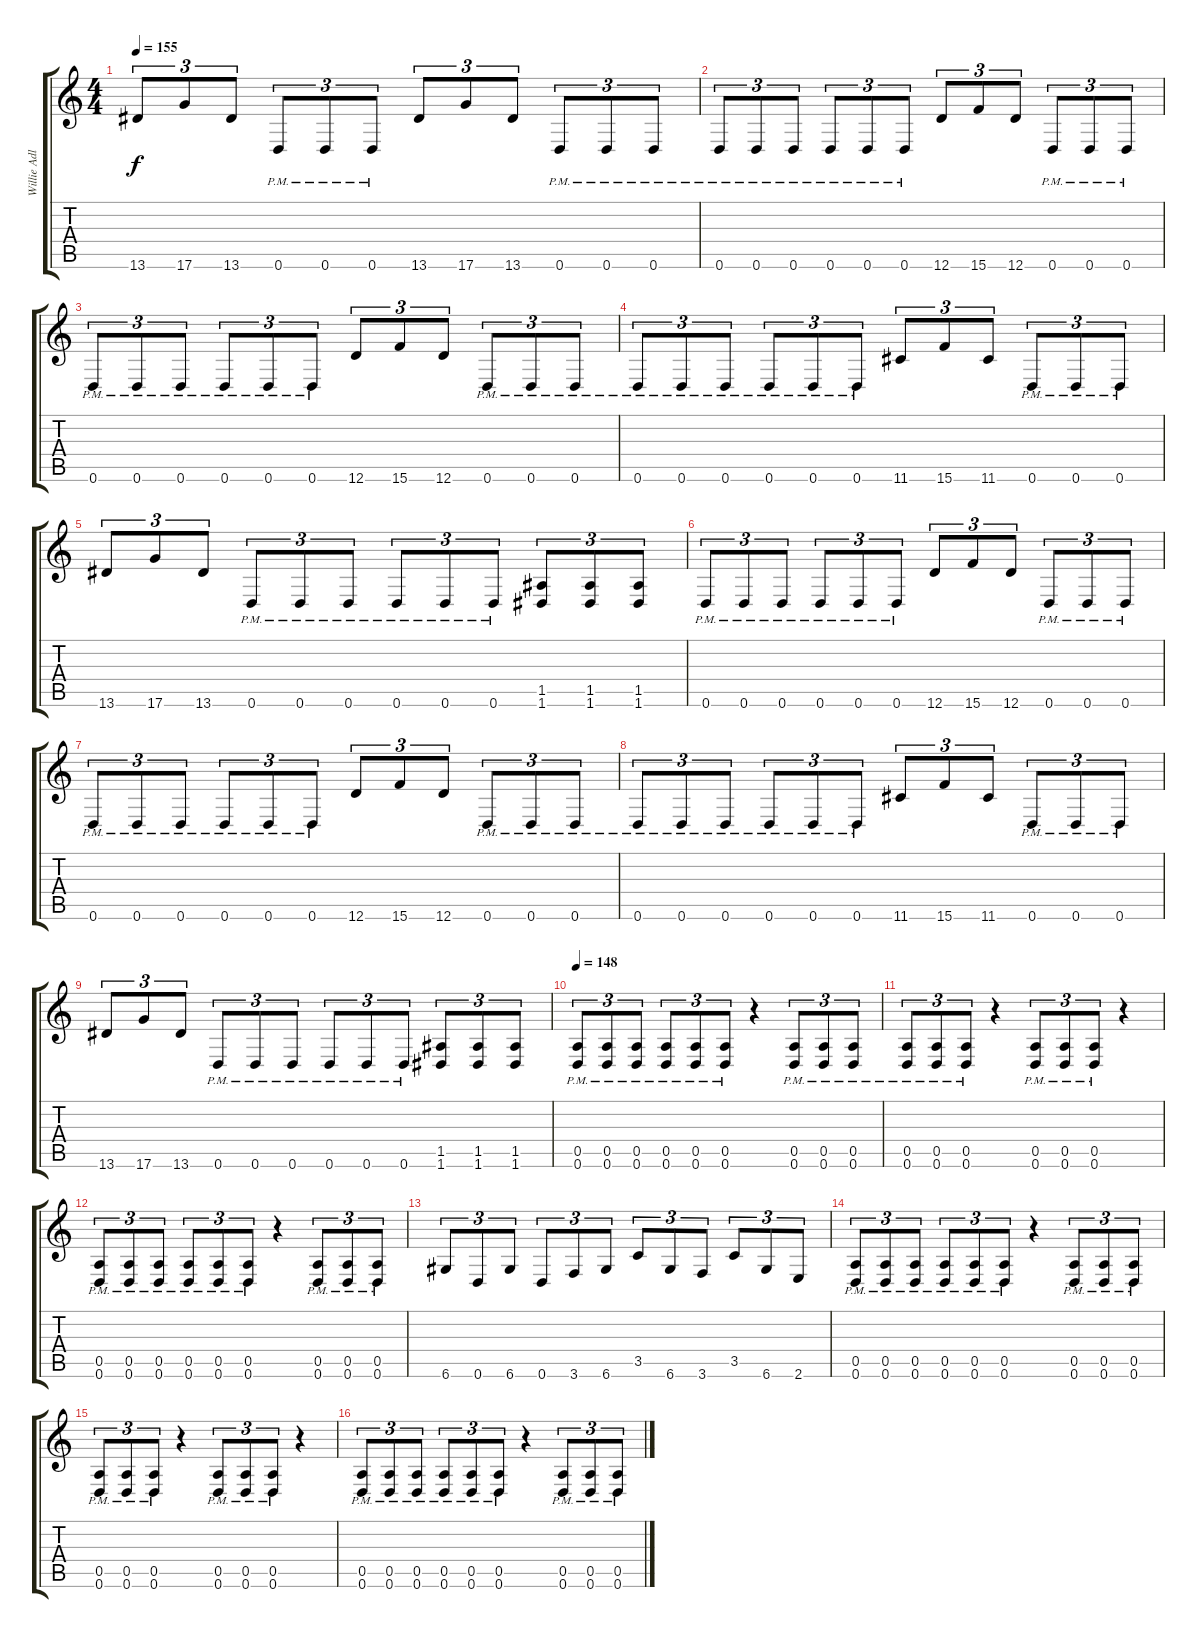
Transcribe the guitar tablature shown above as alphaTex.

\track ("Willie Adler" "Willie Adl") {instrument distortionguitar}
\staff {score tabs}
\tuning (E4 B3 G3 D3 A2 D2) {hide}
\ts (4 4)
\tempo 155
\clef g2
\ks c
13.6.8{tu (3 2) dy f} 17.6.8{tu (3 2)} 13.6.8{tu (3 2)} 0.6{pm}.8{tu (3 2)} 0.6{pm}.8{tu (3 2)} 0.6{pm}.8{tu (3 2)} 13.6.8{tu (3 2)} 17.6.8{tu (3 2)} 13.6.8{tu (3 2)} 0.6{pm}.8{tu (3 2)} 0.6{pm}.8{tu (3 2)} 0.6{pm}.8{tu (3 2)} |
0.6{pm}.8{tu (3 2)} 0.6{pm}.8{tu (3 2)} 0.6{pm}.8{tu (3 2)} 0.6{pm}.8{tu (3 2)} 0.6{pm}.8{tu (3 2)} 0.6{pm}.8{tu (3 2)} 12.6.8{tu (3 2)} 15.6.8{tu (3 2)} 12.6.8{tu (3 2)} 0.6{pm}.8{tu (3 2)} 0.6{pm}.8{tu (3 2)} 0.6{pm}.8{tu (3 2)} |
0.6{pm}.8{tu (3 2)} 0.6{pm}.8{tu (3 2)} 0.6{pm}.8{tu (3 2)} 0.6{pm}.8{tu (3 2)} 0.6{pm}.8{tu (3 2)} 0.6{pm}.8{tu (3 2)} 12.6.8{tu (3 2)} 15.6.8{tu (3 2)} 12.6.8{tu (3 2)} 0.6{pm}.8{tu (3 2)} 0.6{pm}.8{tu (3 2)} 0.6{pm}.8{tu (3 2)} |
0.6{pm}.8{tu (3 2)} 0.6{pm}.8{tu (3 2)} 0.6{pm}.8{tu (3 2)} 0.6{pm}.8{tu (3 2)} 0.6{pm}.8{tu (3 2)} 0.6{pm}.8{tu (3 2)} 11.6.8{tu (3 2)} 15.6.8{tu (3 2)} 11.6.8{tu (3 2)} 0.6{pm}.8{tu (3 2)} 0.6{pm}.8{tu (3 2)} 0.6{pm}.8{tu (3 2)} |
13.6.8{tu (3 2)} 17.6.8{tu (3 2)} 13.6.8{tu (3 2)} 0.6{pm}.8{tu (3 2)} 0.6{pm}.8{tu (3 2)} 0.6{pm}.8{tu (3 2)} 0.6{pm}.8{tu (3 2)} 0.6{pm}.8{tu (3 2)} 0.6{pm}.8{tu (3 2)} (1.5 1.6).8{tu (3 2)} (1.5 1.6).8{tu (3 2)} (1.5 1.6).8{tu (3 2)} |
0.6{pm}.8{tu (3 2)} 0.6{pm}.8{tu (3 2)} 0.6{pm}.8{tu (3 2)} 0.6{pm}.8{tu (3 2)} 0.6{pm}.8{tu (3 2)} 0.6{pm}.8{tu (3 2)} 12.6.8{tu (3 2)} 15.6.8{tu (3 2)} 12.6.8{tu (3 2)} 0.6{pm}.8{tu (3 2)} 0.6{pm}.8{tu (3 2)} 0.6{pm}.8{tu (3 2)} |
0.6{pm}.8{tu (3 2)} 0.6{pm}.8{tu (3 2)} 0.6{pm}.8{tu (3 2)} 0.6{pm}.8{tu (3 2)} 0.6{pm}.8{tu (3 2)} 0.6{pm}.8{tu (3 2)} 12.6.8{tu (3 2)} 15.6.8{tu (3 2)} 12.6.8{tu (3 2)} 0.6{pm}.8{tu (3 2)} 0.6{pm}.8{tu (3 2)} 0.6{pm}.8{tu (3 2)} |
0.6{pm}.8{tu (3 2)} 0.6{pm}.8{tu (3 2)} 0.6{pm}.8{tu (3 2)} 0.6{pm}.8{tu (3 2)} 0.6{pm}.8{tu (3 2)} 0.6{pm}.8{tu (3 2)} 11.6.8{tu (3 2)} 15.6.8{tu (3 2)} 11.6.8{tu (3 2)} 0.6{pm}.8{tu (3 2)} 0.6{pm}.8{tu (3 2)} 0.6{pm}.8{tu (3 2)} |
13.6.8{tu (3 2)} 17.6.8{tu (3 2)} 13.6.8{tu (3 2)} 0.6{pm}.8{tu (3 2)} 0.6{pm}.8{tu (3 2)} 0.6{pm}.8{tu (3 2)} 0.6{pm}.8{tu (3 2)} 0.6{pm}.8{tu (3 2)} 0.6{pm}.8{tu (3 2)} (1.5 1.6).8{tu (3 2)} (1.5 1.6).8{tu (3 2)} (1.5 1.6).8{tu (3 2)} |
\tempo 148
(0.5{pm} 0.6{pm}).8{tu (3 2)} (0.5{pm} 0.6{pm}).8{tu (3 2)} (0.5{pm} 0.6{pm}).8{tu (3 2)} (0.5{pm} 0.6{pm}).8{tu (3 2)} (0.5{pm} 0.6{pm}).8{tu (3 2)} (0.5{pm} 0.6{pm}).8{tu (3 2)} r.4 (0.5{pm} 0.6{pm}).8{tu (3 2)} (0.5{pm} 0.6{pm}).8{tu (3 2)} (0.5{pm} 0.6{pm}).8{tu (3 2)} |
(0.5{pm} 0.6{pm}).8{tu (3 2)} (0.5{pm} 0.6{pm}).8{tu (3 2)} (0.5{pm} 0.6{pm}).8{tu (3 2)} r.4 (0.5{pm} 0.6{pm}).8{tu (3 2)} (0.5{pm} 0.6{pm}).8{tu (3 2)} (0.5{pm} 0.6{pm}).8{tu (3 2)} r.4 |
(0.5{pm} 0.6{pm}).8{tu (3 2)} (0.5{pm} 0.6{pm}).8{tu (3 2)} (0.5{pm} 0.6{pm}).8{tu (3 2)} (0.5{pm} 0.6{pm}).8{tu (3 2)} (0.5{pm} 0.6{pm}).8{tu (3 2)} (0.5{pm} 0.6{pm}).8{tu (3 2)} r.4 (0.5{pm} 0.6{pm}).8{tu (3 2)} (0.5{pm} 0.6{pm}).8{tu (3 2)} (0.5{pm} 0.6{pm}).8{tu (3 2)} |
6.6.8{tu (3 2)} 0.6.8{tu (3 2)} 6.6.8{tu (3 2)} 0.6.8{tu (3 2)} 3.6.8{tu (3 2)} 6.6.8{tu (3 2)} 3.5.8{tu (3 2)} 6.6.8{tu (3 2)} 3.6.8{tu (3 2)} 3.5.8{tu (3 2)} 6.6.8{tu (3 2)} 2.6.8{tu (3 2)} |
(0.5{pm} 0.6{pm}).8{tu (3 2)} (0.5{pm} 0.6{pm}).8{tu (3 2)} (0.5{pm} 0.6{pm}).8{tu (3 2)} (0.5{pm} 0.6{pm}).8{tu (3 2)} (0.5{pm} 0.6{pm}).8{tu (3 2)} (0.5{pm} 0.6{pm}).8{tu (3 2)} r.4 (0.5{pm} 0.6{pm}).8{tu (3 2)} (0.5{pm} 0.6{pm}).8{tu (3 2)} (0.5{pm} 0.6{pm}).8{tu (3 2)} |
(0.5{pm} 0.6{pm}).8{tu (3 2)} (0.5{pm} 0.6{pm}).8{tu (3 2)} (0.5{pm} 0.6{pm}).8{tu (3 2)} r.4 (0.5{pm} 0.6{pm}).8{tu (3 2)} (0.5{pm} 0.6{pm}).8{tu (3 2)} (0.5{pm} 0.6{pm}).8{tu (3 2)} r.4 |
(0.5{pm} 0.6{pm}).8{tu (3 2)} (0.5{pm} 0.6{pm}).8{tu (3 2)} (0.5{pm} 0.6{pm}).8{tu (3 2)} (0.5{pm} 0.6{pm}).8{tu (3 2)} (0.5{pm} 0.6{pm}).8{tu (3 2)} (0.5{pm} 0.6{pm}).8{tu (3 2)} r.4 (0.5{pm} 0.6{pm}).8{tu (3 2)} (0.5{pm} 0.6{pm}).8{tu (3 2)} (0.5{pm} 0.6{pm}).8{tu (3 2)}
